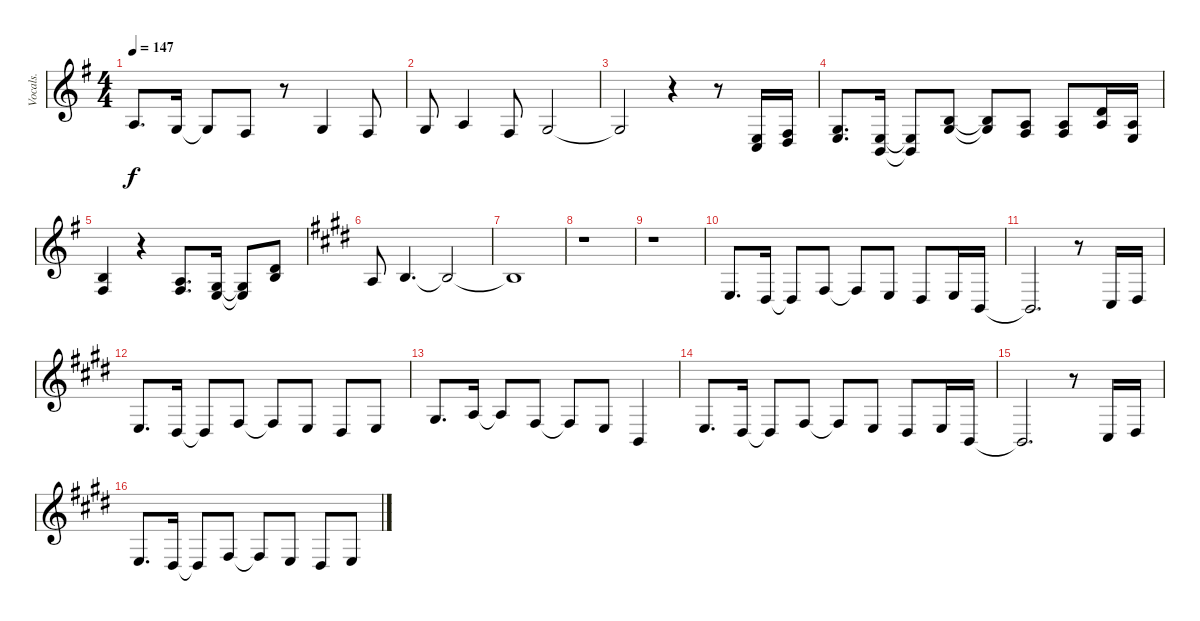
\track ("Vocals." "Vocals.") {instrument flute}
\staff {score}
\tuning (E4 B3 G3 D3 A2 E2) {hide}
\ts (4 4)
\tempo 147
\clef g2
\ks g
2.3.8{d dy f} 0.3.16 0.3{t}.8 4.4.8 r.8 0.3.4 4.4.8 |
0.3.8 2.3.4 4.4.8 0.3.2 |
0.3{t}.2 r.4 r.8 (2.4 3.5).16 (0.4 9.5).16 |
(0.3 2.4).8{d} (2.4 2.5).16 (2.4{t} 2.5{t}).8 (0.2 0.3).8 (0.2{t} 0.3{t}).8 (2.3 4.4).8 (2.3 4.4).8 (3.2 2.3).16 (2.3 2.4).16 |
(0.2 4.4).4 r.4 (2.3 4.4).8{d} (0.3 2.4).16 (0.3{t} 2.4{t}).8 (3.2 4.3).8 |
\ks c#minor
2.3.8 0.2.4{d} 0.2{t}.2 |
0.2{t}.1 |
r.1 |
r.1 |
2.4.8{d} 1.4.16 1.4{t}.8 4.4.8 4.4{t}.8 2.4.8 1.4.8 2.4.16 2.5.16 |
2.5{t}.2{d} r.8 4.5.16 1.4.16 |
2.4.8{d} 1.4.16 1.4{t}.8 4.4.8 4.4{t}.8 2.4.8 1.4.8 2.4.8 |
1.3.8{d} 2.3.16 2.3{t}.8 4.4.8 4.4{t}.8 2.4.8 2.5.4 |
2.4.8{d} 1.4.16 1.4{t}.8 4.4.8 4.4{t}.8 2.4.8 1.4.8 2.4.16 2.5.16 |
2.5{t}.2{d} r.8 4.5.16 1.4.16 |
2.4.8{d} 1.4.16 1.4{t}.8 4.4.8 4.4{t}.8 2.4.8 1.4.8 2.4.8
